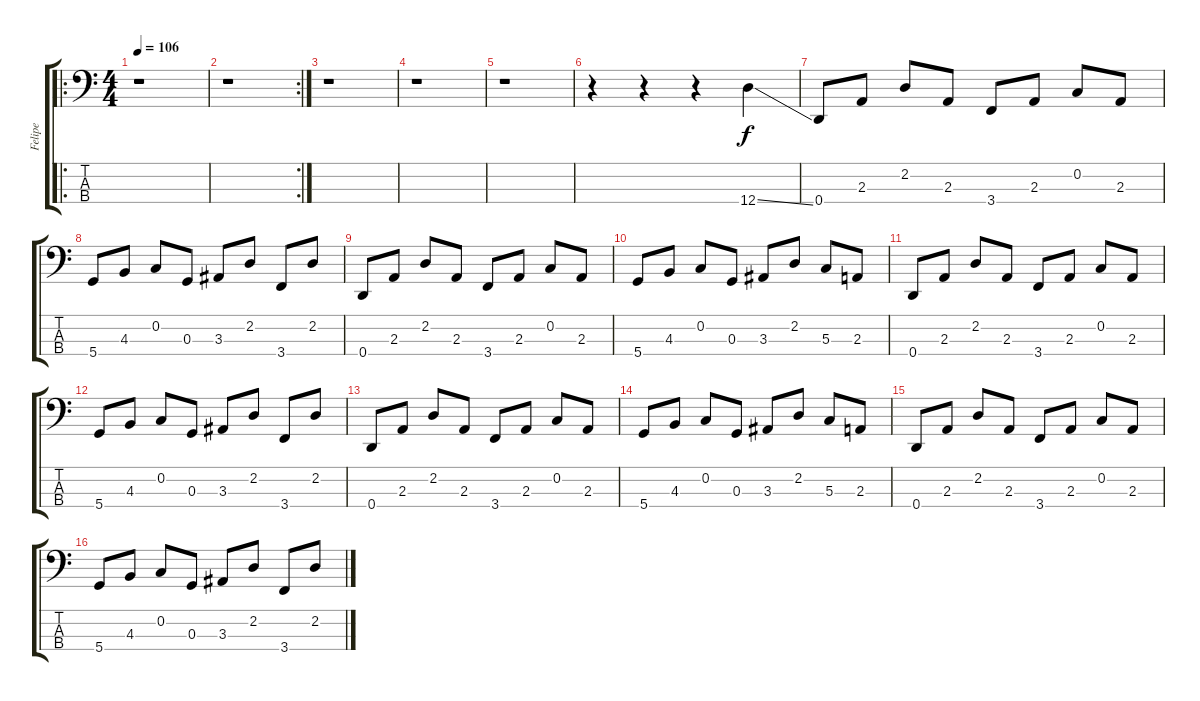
\track ("Felipe" "Felipe") {instrument electricbassfinger}
\staff {score tabs}
\tuning (F2 C2 G1 D1) {hide}
\ro
\ts (4 4)
\tempo 106
\clef f4
\ks c
r.1{dy f instrument electricbassfinger} |
\rc 2
r.1 |
r.1 |
r.1 |
r.1 |
r.4 r.4 r.4 12.4{ss}.4 |
0.4.8 2.3.8 2.2.8 2.3.8 3.4.8 2.3.8 0.2.8 2.3.8 |
5.4.8 4.3.8 0.2.8 0.3.8 3.3.8 2.2.8 3.4.8 2.2.8 |
0.4.8 2.3.8 2.2.8 2.3.8 3.4.8 2.3.8 0.2.8 2.3.8 |
5.4.8 4.3.8 0.2.8 0.3.8 3.3.8 2.2.8 5.3.8 2.3.8 |
0.4.8 2.3.8 2.2.8 2.3.8 3.4.8 2.3.8 0.2.8 2.3.8 |
5.4.8 4.3.8 0.2.8 0.3.8 3.3.8 2.2.8 3.4.8 2.2.8 |
0.4.8 2.3.8 2.2.8 2.3.8 3.4.8 2.3.8 0.2.8 2.3.8 |
5.4.8 4.3.8 0.2.8 0.3.8 3.3.8 2.2.8 5.3.8 2.3.8 |
0.4.8 2.3.8 2.2.8 2.3.8 3.4.8 2.3.8 0.2.8 2.3.8 |
5.4.8 4.3.8 0.2.8 0.3.8 3.3.8 2.2.8 3.4.8 2.2.8
